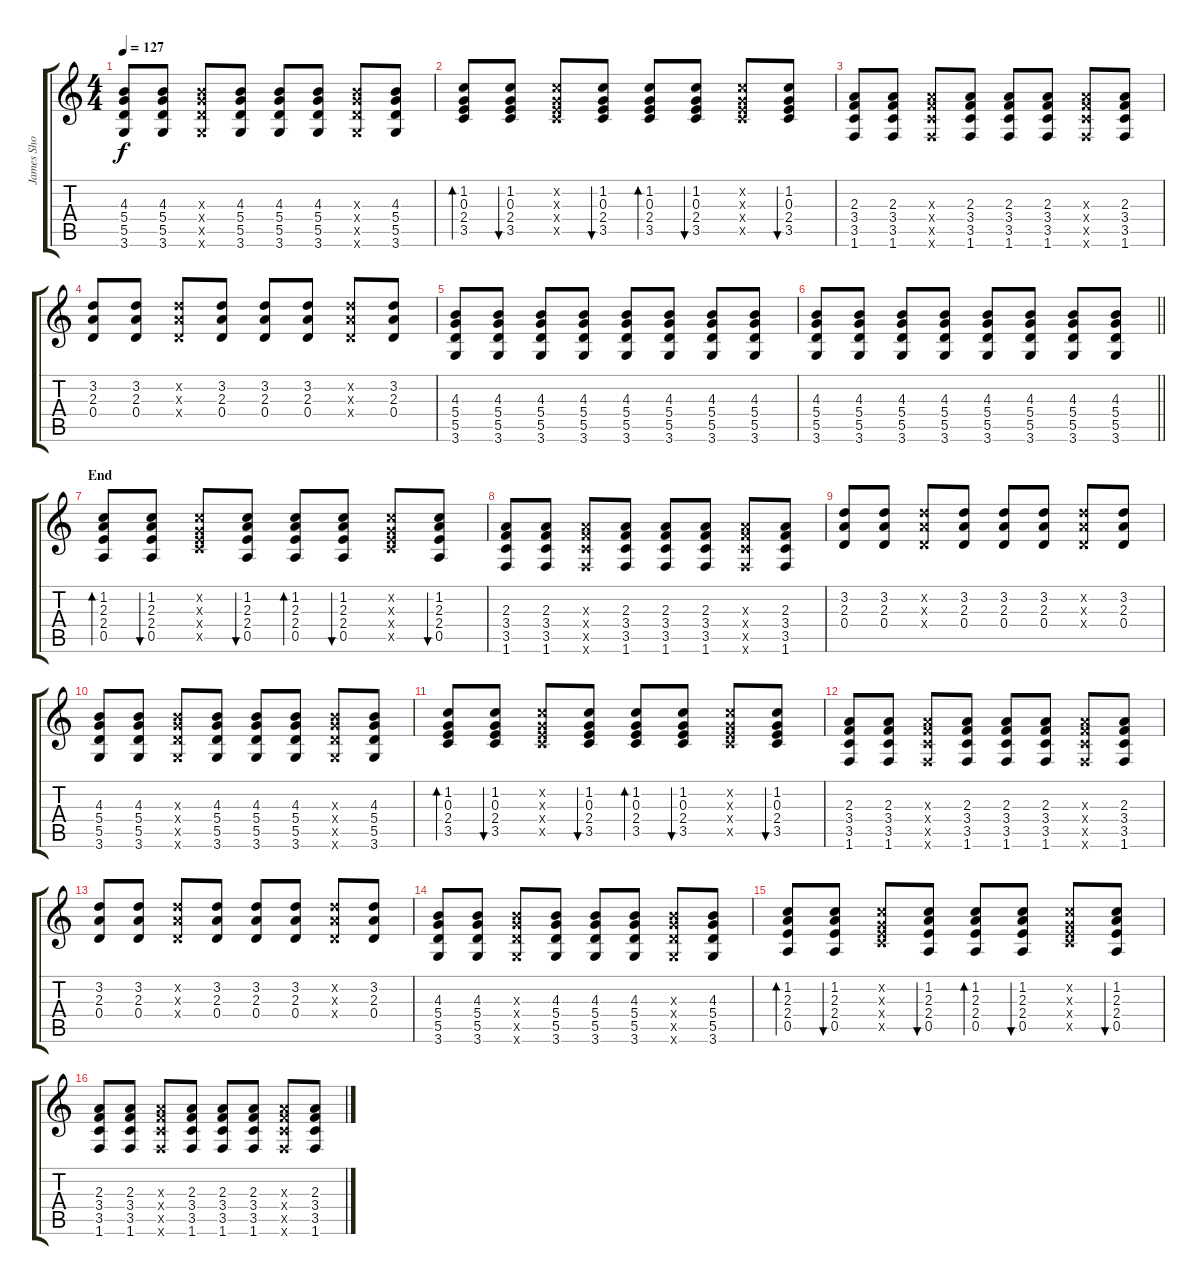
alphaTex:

\track ("James Sho" "James Sho") {instrument acousticguitarsteel}
\staff {score tabs}
\tuning (E4 B3 G3 D3 A2 E2) {hide}
\ts (4 4)
\tempo 127
\clef g2
\ks c
(4.3 5.4 5.5 3.6).8{dy f} (4.3 5.4 5.5 3.6).8 (4.3{x} 5.4{x} 5.5{x} 3.6{x}).8 (4.3 5.4 5.5 3.6).8 (4.3 5.4 5.5 3.6).8 (4.3 5.4 5.5 3.6).8 (4.3{x} 5.4{x} 5.5{x} 3.6{x}).8 (4.3 5.4 5.5 3.6).8 |
(1.2 0.3 2.4 3.5).8{bd 60} (1.2 0.3 2.4 3.5).8{bu 60} (1.2{x} 0.3{x} 2.4{x} 3.5{x}).8 (1.2 0.3 2.4 3.5).8{bu 60} (1.2 0.3 2.4 3.5).8{bd 60} (1.2 0.3 2.4 3.5).8{bu 60} (1.2{x} 0.3{x} 2.4{x} 3.5{x}).8 (1.2 0.3 2.4 3.5).8{bu 60} |
(2.3 3.4 3.5 1.6).8 (2.3 3.4 3.5 1.6).8 (2.3{x} 3.4{x} 3.5{x} 1.6{x}).8 (2.3 3.4 3.5 1.6).8 (2.3 3.4 3.5 1.6).8 (2.3 3.4 3.5 1.6).8 (2.3{x} 3.4{x} 3.5{x} 1.6{x}).8 (2.3 3.4 3.5 1.6).8 |
(3.2 2.3 0.4).8 (3.2 2.3 0.4).8 (3.2{x} 2.3{x} 0.4{x}).8 (3.2 2.3 0.4).8 (3.2 2.3 0.4).8 (3.2 2.3 0.4).8 (3.2{x} 2.3{x} 0.4{x}).8 (3.2 2.3 0.4).8 |
(4.3 5.4 5.5 3.6).8 (4.3 5.4 5.5 3.6).8 (4.3 5.4 5.5 3.6).8 (4.3 5.4 5.5 3.6).8 (4.3 5.4 5.5 3.6).8 (4.3 5.4 5.5 3.6).8 (4.3 5.4 5.5 3.6).8 (4.3 5.4 5.5 3.6).8 |
\barLineRight lightlight
(4.3 5.4 5.5 3.6).8 (4.3 5.4 5.5 3.6).8 (4.3 5.4 5.5 3.6).8 (4.3 5.4 5.5 3.6).8 (4.3 5.4 5.5 3.6).8 (4.3 5.4 5.5 3.6).8 (4.3 5.4 5.5 3.6).8 (4.3 5.4 5.5 3.6).8 |
\section ("" "End")
(1.2 2.3 2.4 0.5).8{bd 60} (1.2 2.3 2.4 0.5).8{bu 60} (1.2{x} 0.3{x} 2.4{x} 3.5{x}).8 (1.2 2.3 2.4 0.5).8{bu 60} (1.2 2.3 2.4 0.5).8{bd 60} (1.2 2.3 2.4 0.5).8{bu 60} (1.2{x} 0.3{x} 2.4{x} 3.5{x}).8 (1.2 2.3 2.4 0.5).8{bu 60} |
(2.3 3.4 3.5 1.6).8 (2.3 3.4 3.5 1.6).8 (2.3{x} 3.4{x} 3.5{x} 1.6{x}).8 (2.3 3.4 3.5 1.6).8 (2.3 3.4 3.5 1.6).8 (2.3 3.4 3.5 1.6).8 (2.3{x} 3.4{x} 3.5{x} 1.6{x}).8 (2.3 3.4 3.5 1.6).8 |
(3.2 2.3 0.4).8 (3.2 2.3 0.4).8 (3.2{x} 2.3{x} 0.4{x}).8 (3.2 2.3 0.4).8 (3.2 2.3 0.4).8 (3.2 2.3 0.4).8 (3.2{x} 2.3{x} 0.4{x}).8 (3.2 2.3 0.4).8 |
(4.3 5.4 5.5 3.6).8 (4.3 5.4 5.5 3.6).8 (4.3{x} 5.4{x} 5.5{x} 3.6{x}).8 (4.3 5.4 5.5 3.6).8 (4.3 5.4 5.5 3.6).8 (4.3 5.4 5.5 3.6).8 (4.3{x} 5.4{x} 5.5{x} 3.6{x}).8 (4.3 5.4 5.5 3.6).8 |
(1.2 0.3 2.4 3.5).8{bd 60} (1.2 0.3 2.4 3.5).8{bu 60} (1.2{x} 0.3{x} 2.4{x} 3.5{x}).8 (1.2 0.3 2.4 3.5).8{bu 60} (1.2 0.3 2.4 3.5).8{bd 60} (1.2 0.3 2.4 3.5).8{bu 60} (1.2{x} 0.3{x} 2.4{x} 3.5{x}).8 (1.2 0.3 2.4 3.5).8{bu 60} |
(2.3 3.4 3.5 1.6).8 (2.3 3.4 3.5 1.6).8 (2.3{x} 3.4{x} 3.5{x} 1.6{x}).8 (2.3 3.4 3.5 1.6).8 (2.3 3.4 3.5 1.6).8 (2.3 3.4 3.5 1.6).8 (2.3{x} 3.4{x} 3.5{x} 1.6{x}).8 (2.3 3.4 3.5 1.6).8 |
(3.2 2.3 0.4).8 (3.2 2.3 0.4).8 (3.2{x} 2.3{x} 0.4{x}).8 (3.2 2.3 0.4).8 (3.2 2.3 0.4).8 (3.2 2.3 0.4).8 (3.2{x} 2.3{x} 0.4{x}).8 (3.2 2.3 0.4).8 |
(4.3 5.4 5.5 3.6).8 (4.3 5.4 5.5 3.6).8 (4.3{x} 5.4{x} 5.5{x} 3.6{x}).8 (4.3 5.4 5.5 3.6).8 (4.3 5.4 5.5 3.6).8 (4.3 5.4 5.5 3.6).8 (4.3{x} 5.4{x} 5.5{x} 3.6{x}).8 (4.3 5.4 5.5 3.6).8 |
(1.2 2.3 2.4 0.5).8{bd 60} (1.2 2.3 2.4 0.5).8{bu 60} (1.2{x} 0.3{x} 2.4{x} 3.5{x}).8 (1.2 2.3 2.4 0.5).8{bu 60} (1.2 2.3 2.4 0.5).8{bd 60} (1.2 2.3 2.4 0.5).8{bu 60} (1.2{x} 0.3{x} 2.4{x} 3.5{x}).8 (1.2 2.3 2.4 0.5).8{bu 60} |
(2.3 3.4 3.5 1.6).8 (2.3 3.4 3.5 1.6).8 (2.3{x} 3.4{x} 3.5{x} 1.6{x}).8 (2.3 3.4 3.5 1.6).8 (2.3 3.4 3.5 1.6).8 (2.3 3.4 3.5 1.6).8 (2.3{x} 3.4{x} 3.5{x} 1.6{x}).8 (2.3 3.4 3.5 1.6).8
